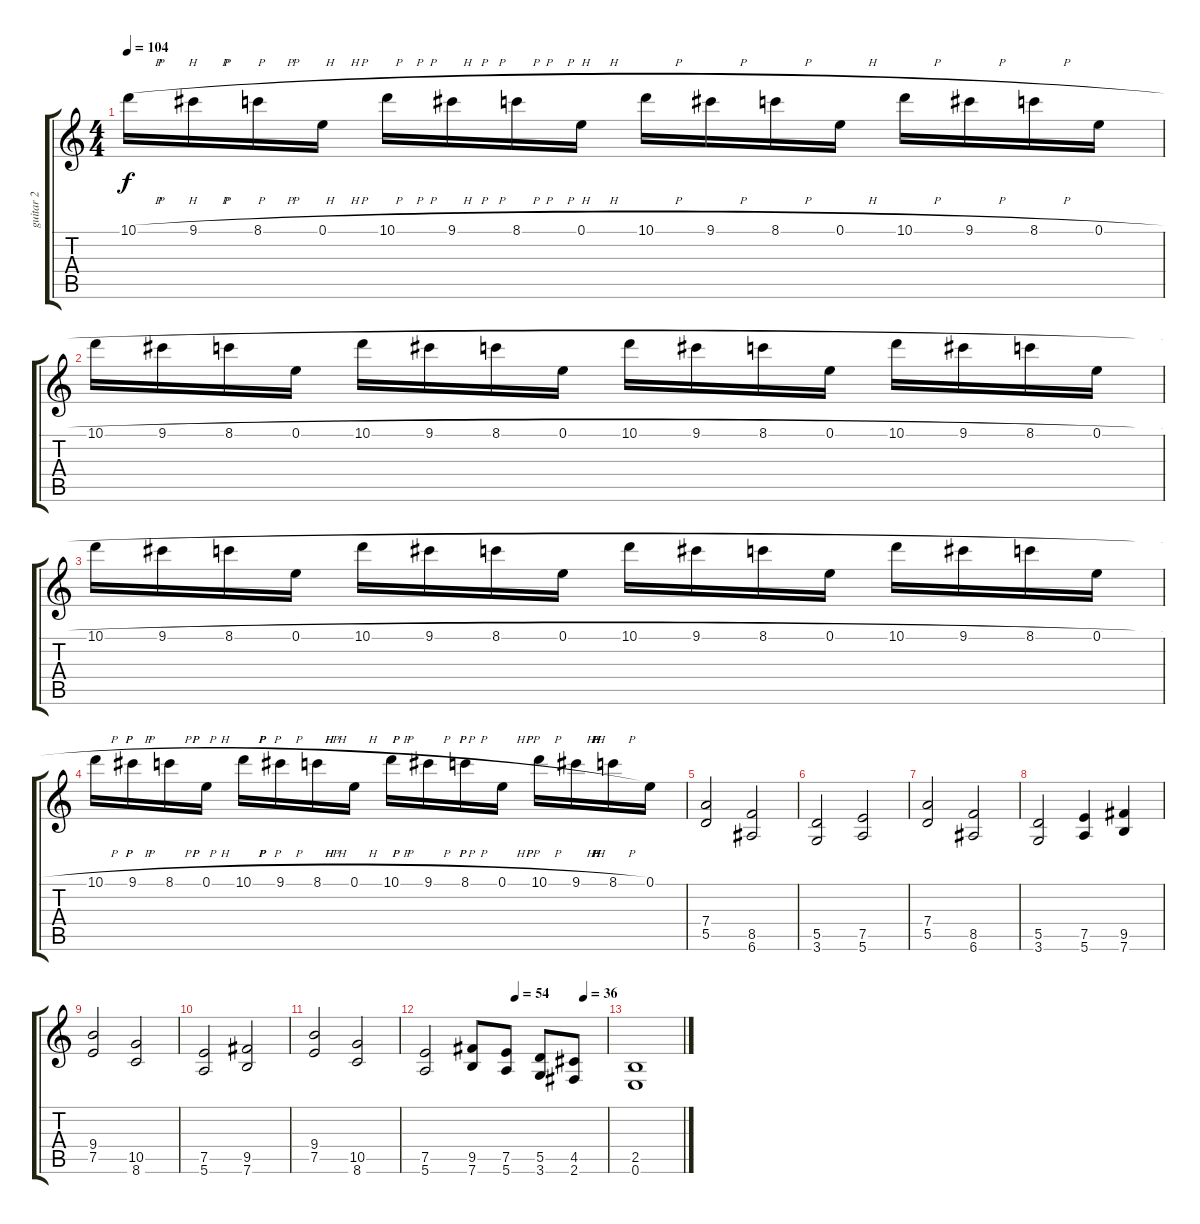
\track ("guitar 2" "guitar 2") {instrument overdrivenguitar}
\staff {score tabs}
\tuning (E4 B3 G3 D3 A2 E2) {hide}
\ts (4 4)
\tempo 104
\clef g2
\ks c
10.1{h}.16{dy f} 9.1{h}.16 8.1{h}.16 0.1{h}.16 10.1{h}.16 9.1{h}.16 8.1{h}.16 0.1{h}.16 10.1{h}.16 9.1{h}.16 8.1{h}.16 0.1{h}.16 10.1{h}.16 9.1{h}.16 8.1{h}.16 0.1{h}.16 |
10.1{h}.16 9.1{h}.16 8.1{h}.16 0.1{h}.16 10.1{h}.16 9.1{h}.16 8.1{h}.16 0.1{h}.16 10.1{h}.16 9.1{h}.16 8.1{h}.16 0.1{h}.16 10.1{h}.16 9.1{h}.16 8.1{h}.16 0.1{h}.16 |
10.1{h}.16 9.1{h}.16 8.1{h}.16 0.1{h}.16 10.1{h}.16 9.1{h}.16 8.1{h}.16 0.1{h}.16 10.1{h}.16 9.1{h}.16 8.1{h}.16 0.1{h}.16 10.1{h}.16 9.1{h}.16 8.1{h}.16 0.1{h}.16 |
10.1{h}.16 9.1{h}.16 8.1{h}.16 0.1{h}.16 10.1{h}.16 9.1{h}.16 8.1{h}.16 0.1{h}.16 10.1{h}.16 9.1{h}.16 8.1{h}.16 0.1{h}.16 10.1{h}.16 9.1{h}.16 8.1{h}.16 0.1.16 |
(7.4 5.5).2 (8.5 6.6).2 |
(5.5 3.6).2 (7.5 5.6).2 |
(7.4 5.5).2 (8.5 6.6).2 |
(5.5 3.6).2 (7.5 5.6).4 (9.5 7.6).4 |
(9.4 7.5).2 (10.5 8.6).2 |
(7.5 5.6).2 (9.5 7.6).2 |
(9.4 7.5).2 (10.5 8.6).2 |
\tempo (54 0.5)
\tempo (36 0.875)
(7.5 5.6).2 (9.5 7.6).8 (7.5 5.6).8 (5.5 3.6).8 (4.5 2.6).8 |
(2.5 0.6).1
